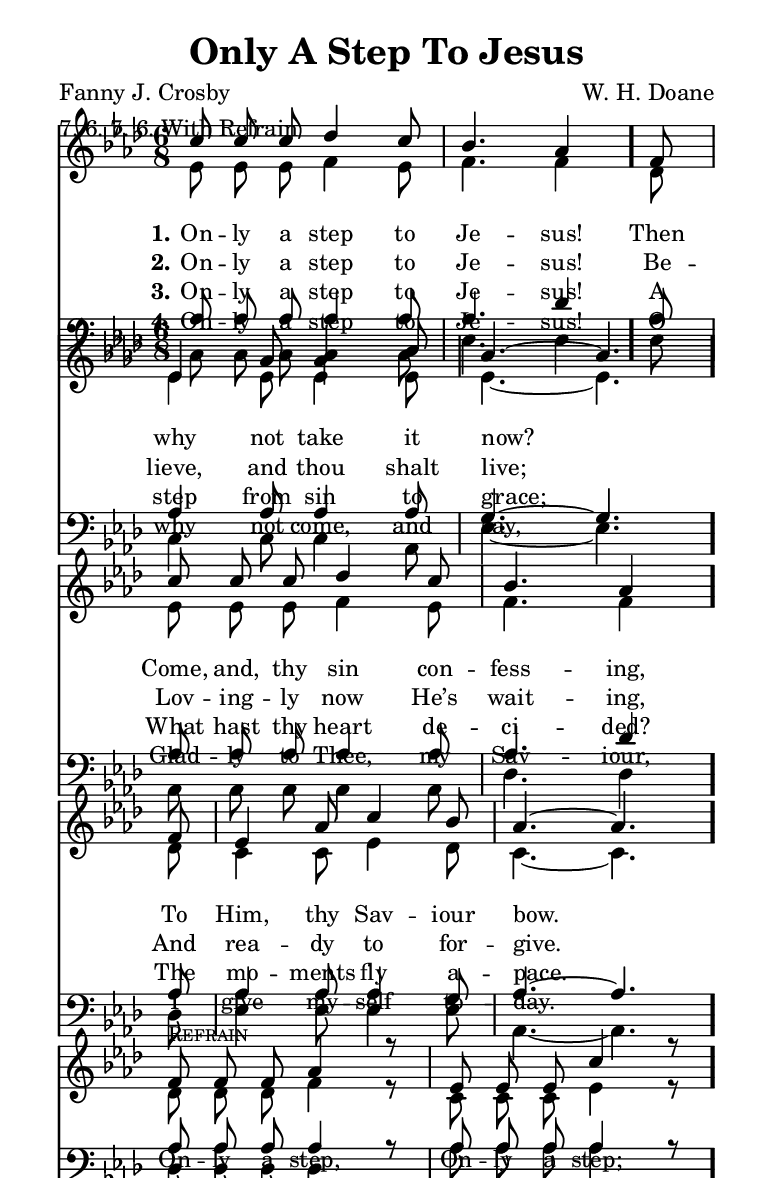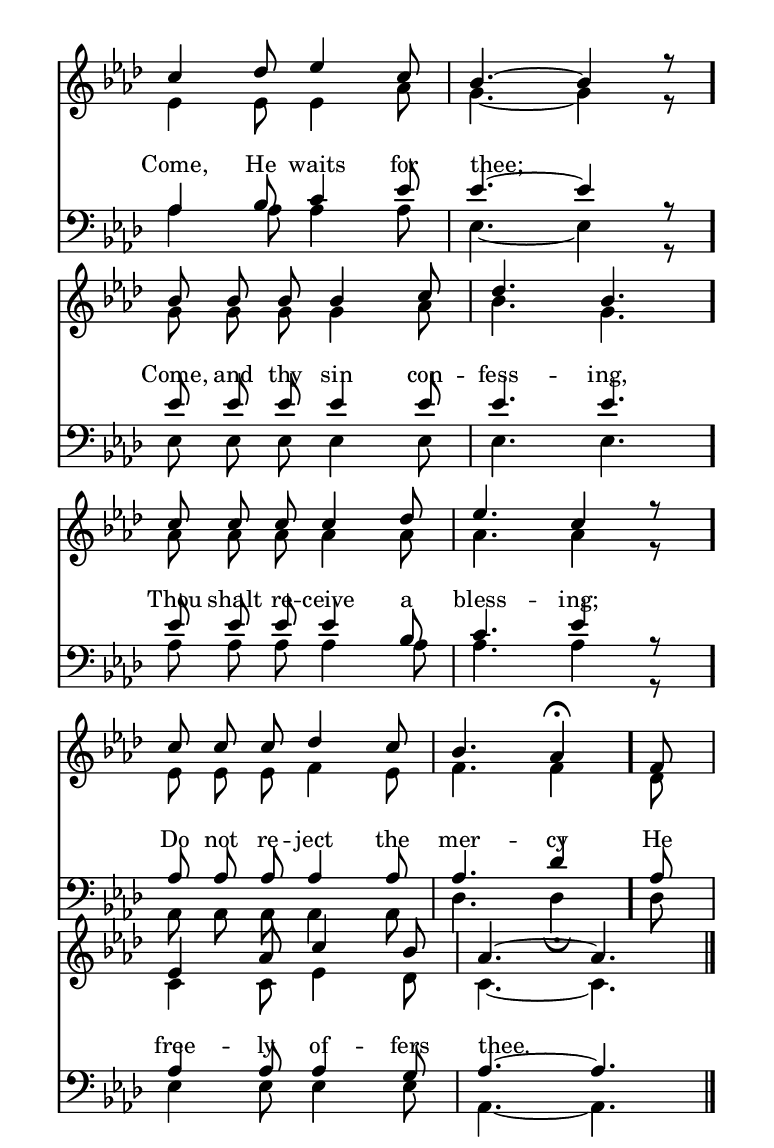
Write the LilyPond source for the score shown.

\include "common/global.ily"
\paper {
  \include "common/paper.ily"
  %ragged-bottom = ##t
  %ragged-last-bottom = ##t
  systems-per-page = 5
  %page-count = ##f
}

\header{
  hymnnumber = "113"
  title = "Only A Step To Jesus"
  tunename = ""
  meter = "7. 6. 7. 6. With Refrain"
  poet = "Fanny J. Crosby"
  composer = "W. H. Doane"
  %copyright = ""
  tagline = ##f
}

% for fermata in MIDI
ta = { \tempo 4=80 }
tb = { \tempo 4=40 }

patternAA = { \ta c8 c8 c8 c4 c8 | c4. c4 }
patternAB = { \ta c8 c8 c8 c4 c8 | c4. c4. }
patternAC = { \ta c8 c8 c8 c4 c8 | c4. c4 }
patternAD = { \ta c8 c8 c8 c4 c8 | c4. \tb c4 }

patternBA = { \ta c8 | c4 c8 c4 c8 | c4. ~ c4. }

patternCA = { \ta c8 c8 c8 c4 c8 }
patternCB = { \ta c4 c8 c4 c8 | c4. ~ c4 c8 }

global = {
  \include "common/overrides.ily"
  \override Staff.TimeSignature.style = #'()
  \time 6/8
  \override Score.MetronomeMark.transparent = ##t % hide all fermata changes too
  \ta
  \key aes \major
  %\partial 4
  \autoBeamOff
}

notesSoprano = {
\global
\relative c'' {

  \changePitch \patternAA { c c c des c | bes aes }
  \changePitch \patternBA { f | ees aes aes c | bes bes }
  \changePitch \patternAA { c c c des c | bes aes }
  \changePitch \patternBA { f | ees aes c bes | aes aes }

  << s^\markup { \small \caps "Refrain" }
  \changePitch \patternCA { f f f aes r | ees ees ees c' r } >>
  \changePitch \patternCB { c des ees c | bes bes r }
  \changePitch \patternAB { bes bes bes bes c | des bes }
  \changePitch \patternAC { c c c c des | ees c r }
  \changePitch \patternAD { c c c des c | bes aes \fermata }
  \changePitch \patternBA { f | ees aes c bes | aes aes }

  \bar "|."

}
}

notesAlto = {
\global
\relative e' {

  \changePitch \patternAA { ees ees ees f ees | f f }
  \changePitch \patternBA { des | ees ees ees ees | ees ees }
  \changePitch \patternAA { ees ees ees f ees | f f }
  \changePitch \patternBA { des | c c ees des | c c }

  \changePitch \patternCA { des des des f r | c c c ees r }
  \changePitch \patternCB { ees ees ees aes | g g r }
  \changePitch \patternAB { g g g g aes | bes g }
  \changePitch \patternAC { aes aes aes aes aes | aes aes r }
  \changePitch \patternAA { ees ees ees f ees | f f }
  \changePitch \patternBA { des | c c ees des | c c }

}
}

notesTenor = {
\global
\relative a {

  \changePitch \patternAA { aes aes aes aes aes | aes des }
  \changePitch \patternBA { aes | aes aes aes aes | g g }
  \changePitch \patternAA { aes aes aes aes aes | aes des }
  \changePitch \patternBA { aes | aes aes aes g | aes aes }

  \changePitch \patternCA { aes aes aes aes r | aes aes aes aes r }
  \changePitch \patternCB { aes bes c ees | ees ees r }
  \changePitch \patternAB { ees ees ees ees ees | ees ees }
  \changePitch \patternAC { ees ees ees ees bes | c ees r }
  \changePitch \patternAA { aes, aes aes aes aes | aes des }
  \changePitch \patternBA { aes | aes aes aes g | aes aes }

}
}

notesBass = {
\global
\relative f, {

  \changePitch \patternAA { aes aes aes aes aes | des des }
  \changePitch \patternBA { des | c c c aes | ees' ees }
  \changePitch \patternAA { aes, aes aes aes aes | des des }
  \changePitch \patternBA { des | ees ees ees ees | aes, aes }

  \changePitch \patternCA { des des des des r | aes' aes aes aes r }
  \changePitch \patternCB { aes aes aes aes | ees ees r }
  \changePitch \patternAB { ees ees ees ees ees | ees ees }
  \changePitch \patternAC { aes aes aes aes aes | aes aes r }
  \changePitch \patternAA { aes, aes aes aes aes | des des \fermata }
  \changePitch \patternBA { des | ees ees ees ees | aes, aes }

}
}

Refrain = \lyricmode {

On -- ly a step, On -- ly a step; \bar "."
Come, He waits for thee; \bar "."
Come, and thy sin con -- fess -- ing, \bar "."
Thou shalt re -- ceive a bless -- ing; \bar "."
Do not re -- ject the mer -- cy \bar "."
He free -- ly of -- fers thee. \bar "."

}

wordsA = \lyricmode {
\set stanza = "1."

On -- ly a step to Je -- sus! \bar "."
Then why not take it now? \bar "."
Come, and, thy sin con -- fess -- ing, \bar "."
To Him, thy Sav -- iour bow. \bar "." % original has "Thy"

}

wordsB = \lyricmode {
\set stanza = "2."

On -- ly a step to Je -- sus!
Be -- lieve, and thou shalt live;
Lov -- ing -- ly now He’s wait -- ing,
And rea -- dy to for -- give.

\Refrain

}

wordsC = \lyricmode {
\set stanza = "3."

On -- ly a step to Je -- sus!
A step from sin to grace;
What hast thy heart de -- ci -- ded?
The mo -- ments fly a -- pace.

}

wordsD = \lyricmode {
\set stanza = "4."

On -- ly a step to Je -- sus!
O why not come, and say,
Glad -- ly to Thee, my Sav -- iour,
I give my -- self to -- day.

}

\score {
  \context ChoirStaff <<
    \context Staff = upper <<
      \set ChoirStaff.systemStartDelimiter = #'SystemStartBar
      \context Voice  = sopranos { \voiceOne << \notesSoprano >> }
      \context Voice  = altos { \voiceTwo << \notesAlto >> }
      \context Lyrics = one   \lyricsto sopranos \wordsA
      \context Lyrics = two   \lyricsto sopranos \wordsB
      \context Lyrics = three \lyricsto sopranos \wordsC
      \context Lyrics = four  \lyricsto sopranos \wordsD
    >>
    \context Staff = men <<
      \clef bass
      \context Voice  = tenors { \voiceOne << \notesTenor >> }
      \context Voice  = basses { \voiceTwo << \notesBass >> }
    >>
  >>
  \layout {
    \include "common/layout.ily"
  }
  \midi{
    \include "common/midi.ily"
  }
}

\version "2.18.0"  % necessary for upgrading to future LilyPond versions.

% vi:set et ts=2 sw=2 ai nocindent syntax=lilypond
